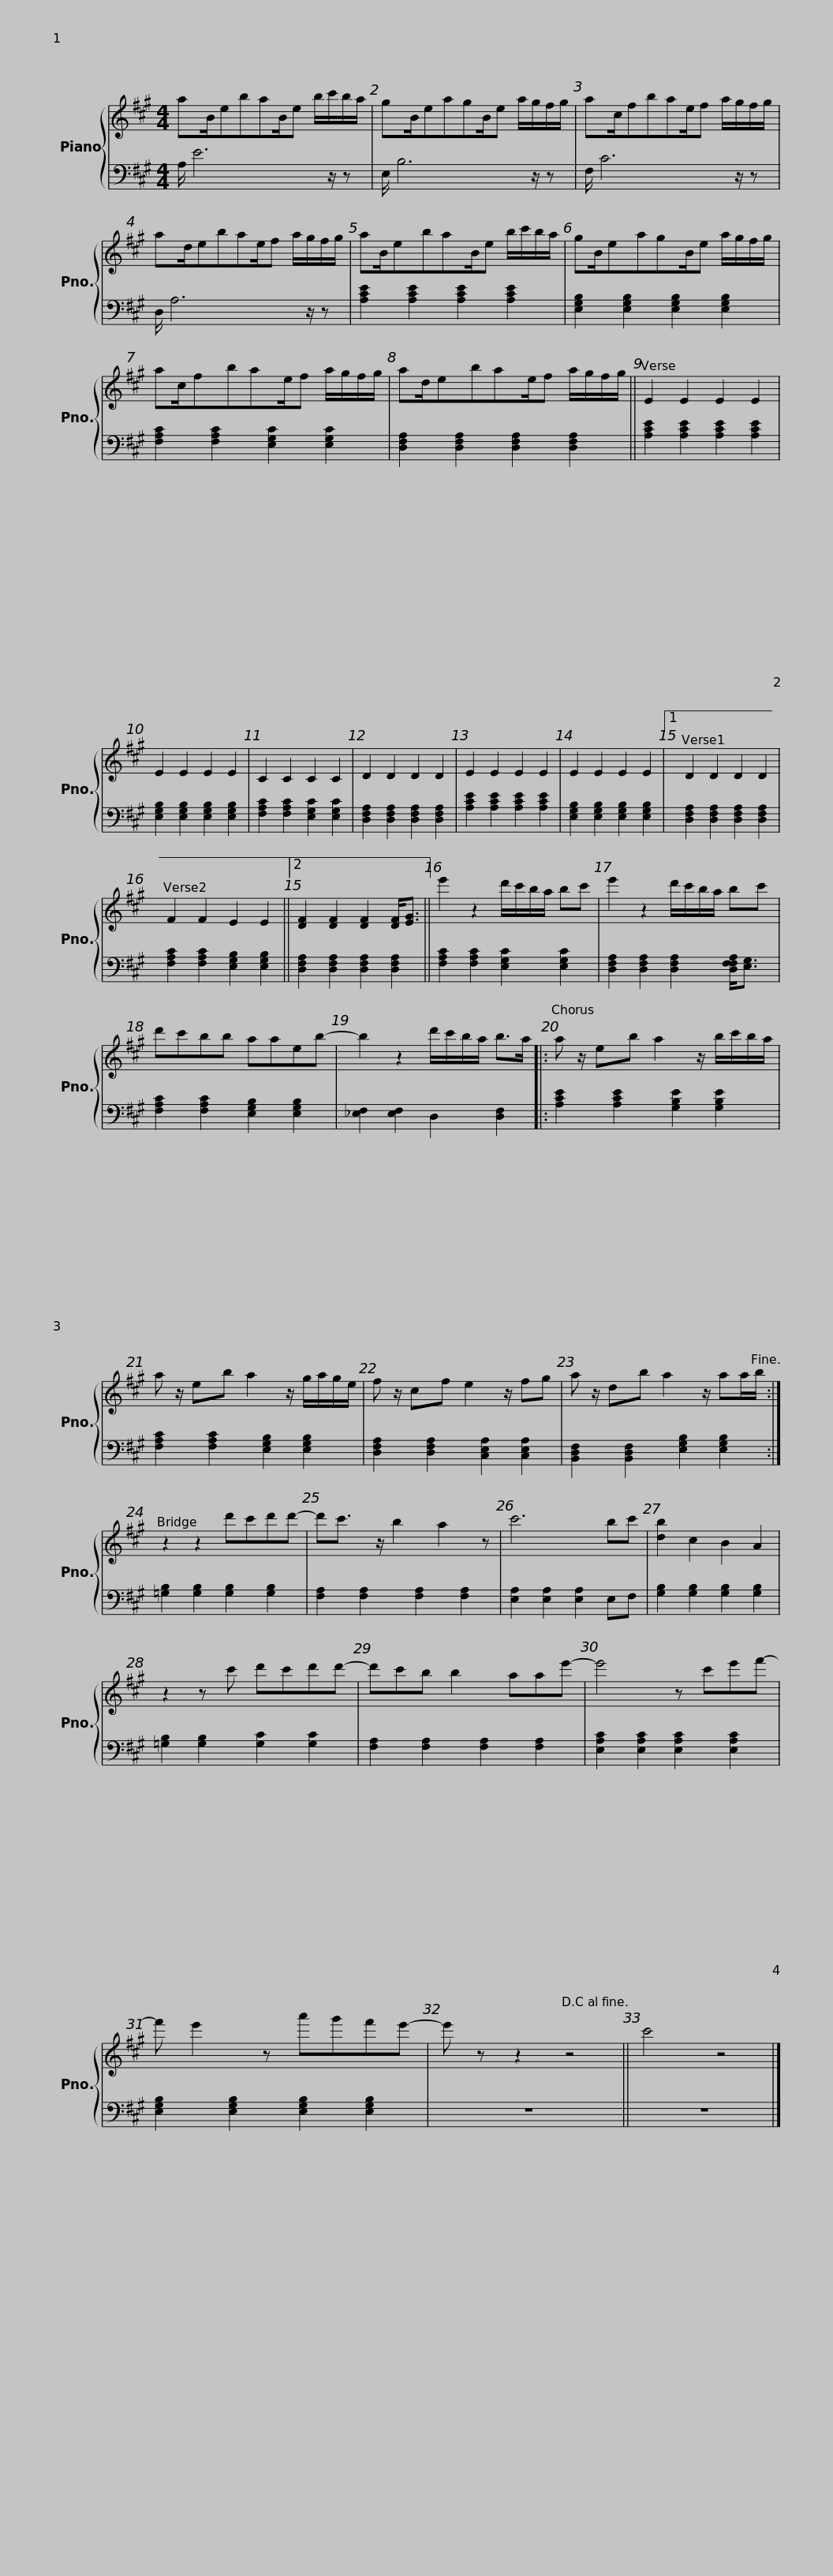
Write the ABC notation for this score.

X:1
%%score { 1 | 2 }
L:1/8
M:4/4
I:linebreak $
K:A
V:1 treble
V:2 bass
V:1
 aB/ebaB/e b/c'/b/a/ | gB/eagB/e a/g/f/g/ | ac/fbae/f a/g/f/g/ |$ ad/ebae/f a/g/f/g/ | aB/ebaB/e b/c'/b/a/ | %5
 gB/eagB/e a/g/f/g/ |$ ac/fbae/f a/g/f/g/ | ad/ebae/f a/g/f/g/ || E2 E2 E2 E2 | E2 E2 E2 E2 |$ %10
 C2 C2 C2 C2 | D2 D2 D2 D2 | E2 E2 E2 E2 | E2 E2 E2 E2 |1 D2 D2 D2 D2 | %15
 F2 F2 E2 E2 ||2 [DF]2 [DF]2 [DF]2 [DF]<[EG] ||$ e'2 z2 d'/c'/b/a/ bc' | e'2 z2 d'/c'/b/a/ bc' | d'c'bb aaeb- |$ %20
 b2 z2 d'/c'/b/a/ b>a |: a z/ eb a2 z/ b/c'/b/a/ | a z/ eb a2 z/ g/a/g/e/ |$ f z/ cf e2 z/ fg | a z/ db a2 z/ aa/b/ :| %25
 z2 z2 d'c'd'd'- | d'c'3/2 z/ b2 a2 z |$ c'6 bc' | [db]2 c2 B2 A2 | z2 z c' d'c'd'd'- | %30
 d'c'b b2 aae'- | e'4 z c'e'f'- |$ f' e'2 z a'g'f'e'- | e' z z2 z4 || c'4 z4 |] %35
V:2
 A,/ E6 z/ z | E,/ B,6 z/ z | F,/ C6 z/ z |$ D,/ A,6 z/ z | [A,CE]2 [A,CE]2 [A,CE]2 [A,CE]2 | %5
 [E,G,B,]2 [E,G,B,]2 [E,G,B,]2 [E,G,B,]2 |$ [F,A,C]2 [F,A,C]2 [E,G,C]2 [E,G,C]2 | [D,F,A,]2 [D,F,A,]2 [D,F,A,]2 [D,F,A,]2 || [A,CE]2 [A,CE]2 [A,CE]2 [A,CE]2 | [E,G,B,]2 [E,G,B,]2 [E,G,B,]2 [E,G,B,]2 |$ %10
 [F,A,C]2 [F,A,C]2 [E,G,C]2 [E,G,C]2 | [D,F,A,]2 [D,F,A,]2 [D,F,A,]2 [D,F,A,]2 | [A,CE]2 [A,CE]2 [A,CE]2 [A,CE]2 | [E,G,B,]2 [E,G,B,]2 [E,G,B,]2 [E,G,B,]2 |1 [D,F,A,]2 [D,F,A,]2 [D,F,A,]2 [D,F,A,]2 | %15
 [F,A,C]2 [F,A,C]2 [E,G,B,]2 [E,G,B,]2 ||2 [D,F,A,]2 [D,F,A,]2 [D,F,A,]2 [D,F,A,]2 ||$ [F,A,C]2 [F,A,C]2 [E,G,C]2 [E,G,C]2 | [D,F,A,]2 [D,F,A,]2 [D,F,A,]2 [D,F,F,A,]<[E,G,] | [F,A,C]2 [F,A,C]2 [E,G,B,]2 [E,G,B,]2 |$ %20
 [_E,F,]2 [E,F,]2 D,2 [D,F,]2 |: [A,CE]2 [A,CE]2 [G,B,E]2 [G,B,E]2 | [F,A,C]2 [F,A,C]2 [E,G,B,]2 [E,G,B,]2 |$ [D,F,A,]2 [D,F,A,]2 [C,E,A,]2 [C,E,A,]2 | [B,,D,F,]2 [B,,D,F,]2 [E,G,B,]2 [E,G,B,]2 :| %25
 [=G,B,]2 [G,B,]2 [G,B,]2 [G,B,]2 | [F,A,]2 [F,A,]2 [F,A,]2 [F,A,]2 |$ [E,A,]2 [E,A,]2 [E,A,]2 E,F, | [G,B,]2 [G,B,]2 [G,B,]2 [G,B,]2 | [=G,B,]2 [G,B,]2 [G,C]2 [G,C]2 | %30
 [F,A,]2 [F,A,]2 [F,A,]2 [F,A,]2 | [E,A,C]2 [E,A,C]2 [E,A,C]2 [E,A,C]2 |$ [E,G,B,]2 [E,G,B,]2 [E,G,B,]2 [E,G,B,]2 | z8 || z8 |] %35
